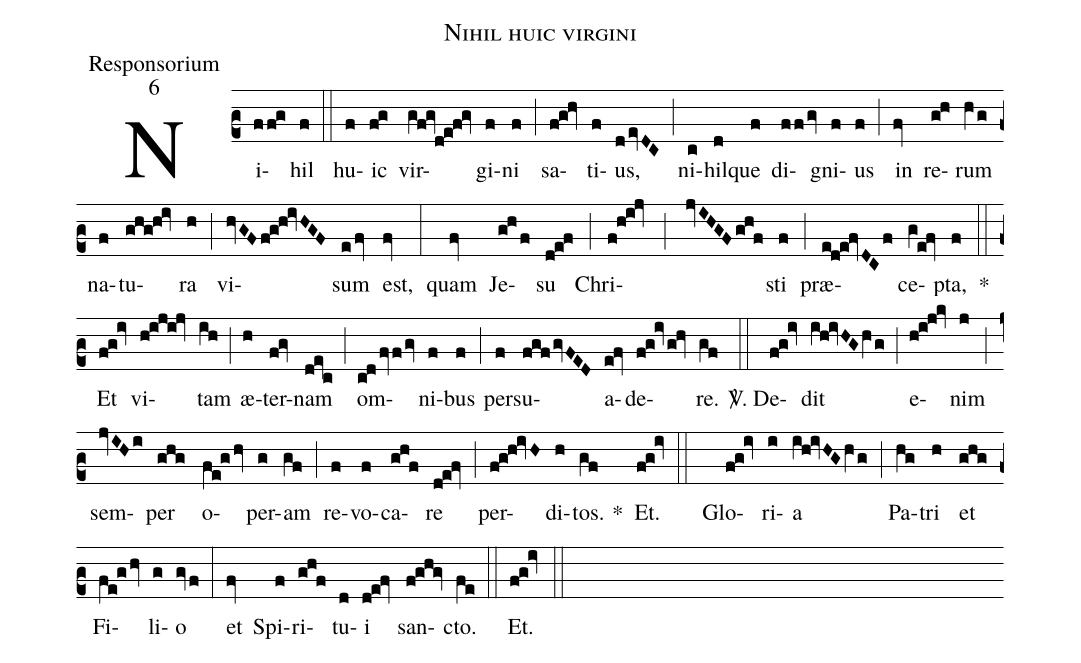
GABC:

name:Nihil huic virgini;
office-part:Responsorium;
mode:6;
%%
(c2) Ni(ff!g)hil(f) (::) hu(f)ic(f!g) vir(gV!f!gv!d!e!f!gv)gi(f)ni(f) (;) sa(f!g!hv)ti(f)us,(devDC) (;) ni(c)hil(d)que(f) di(ffgv)gni(f)us(f) (;) in(fv) re(g!h)rum(hVg) na(f)tu(ghg!h!iv)ra(h) (;) vi(hvGF/f!g!h!ivHGF)sum(efv) est,(fv) (:) quam(fv) Je(g!h/f)su(d!e!f) (;) Chri(f!h!i!jv;jvIHGFg!h!f)sti(f) (;) præ(e!d!e!fvDC/f)ce(gV!e!fv)pta,(f) *(::) Et(f!g!iv) vi(h!i!j!i!jv)tam(ih) (;) æ-(h)ter(f!gv)nam(d!ev!c) (;) om(c!d/fv/f/gv)ni(f)bus(f) (;) per(f)su(fgf/gvFED)a-(e!fv)de(f!g!ivg!hv)re.(gf) (::) <sp>V/</sp>.  De(f!g!iv)dit(iV!h!ivHGhVg) (;) e-(h!i!j!kv)nim(j) (;) sem(jvIHi)per(ghg) o-(fe!ghv)per(g)am(gf) (;) re(f)vo(f)ca(g!h!f)re(d!e!fv) (;) per(f!g!h!ivH)di(h)tos. *(gf) Et.(f!g!iv) (::) () Glo(f!g!iv)ri(i)a(iV!h!ivHGhVg) (;) Pa(hg)tri(h) et(g!h!g) Fi(fe!ghv)li(g)o(gvf) (:) et(fv) Spi(f)ri(g!h!f)tu(d)i(d!e!fv)  san(f!g!h!gv)cto.(fe) (::) Et.(f!g!iv) (::)
